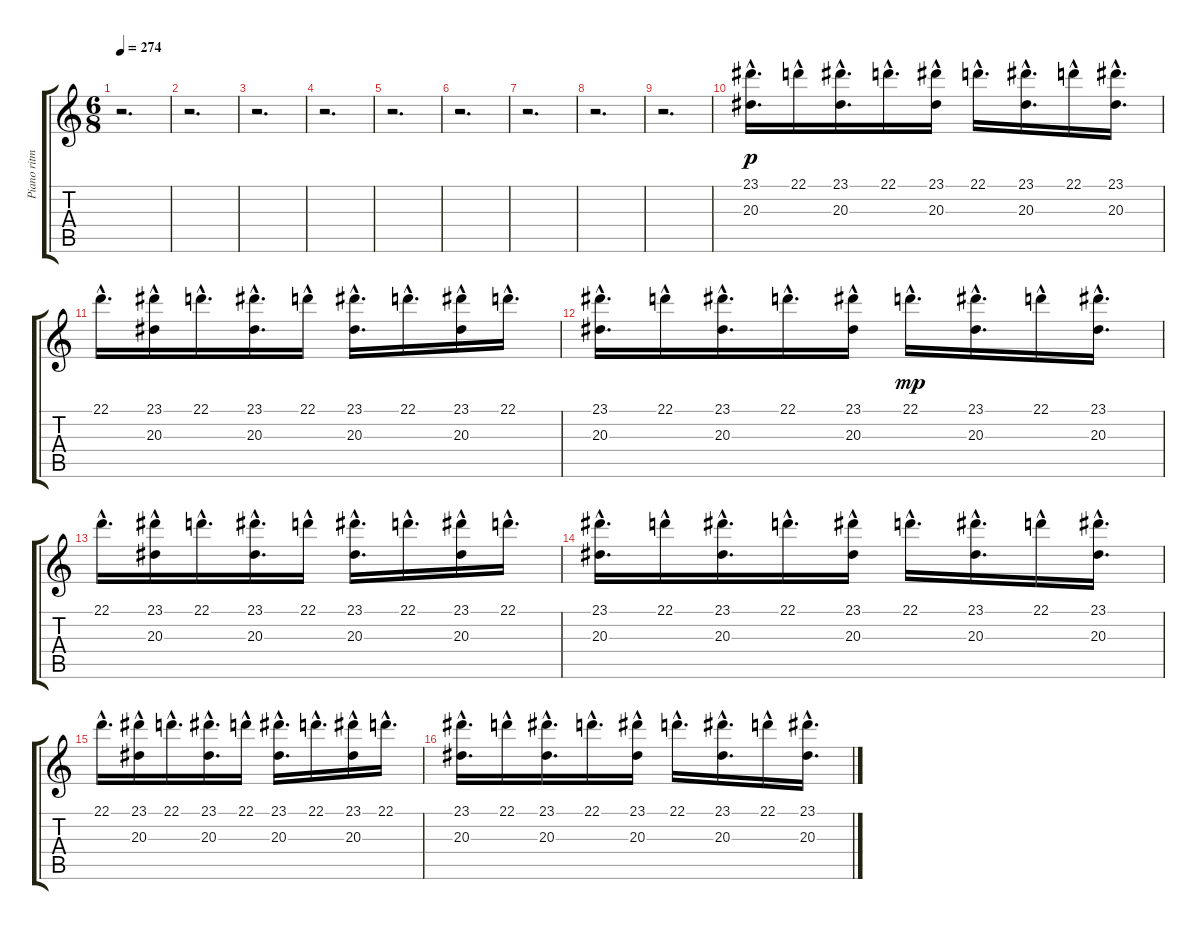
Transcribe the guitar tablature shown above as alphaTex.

\track ("Piano ritmo Base" "Piano ritm") {instrument acousticgrandpiano}
\staff {score tabs}
\tuning (E4 B3 G3 D3 A2 E2) {hide}
\ts (6 8)
\tempo 274
\clef g2
\ks c
r.2{d dy mf} |
r.2{d} |
r.2{d} |
r.2{d} |
r.2{d} |
r.2{d} |
r.2{d} |
r.2{d} |
r.2{d} |
(23.1{hac} 20.3{hac}).16{d dy p} 22.1{hac}.16 (23.1{hac} 20.3{hac}).16{d} 22.1{hac}.16{d} (23.1{hac} 20.3{hac}).16 22.1{hac}.16{d} (23.1{hac} 20.3{hac}).16{d} 22.1{hac}.16 (23.1{hac} 20.3{hac}).16{d} |
22.1{hac}.16{d} (23.1{hac} 20.3{hac}).16 22.1{hac}.16{d} (23.1{hac} 20.3{hac}).16{d} 22.1{hac}.16 (23.1{hac} 20.3{hac}).16{d} 22.1{hac}.16{d} (23.1{hac} 20.3{hac}).16 22.1{hac}.16{d} |
(23.1{hac} 20.3{hac}).16{d} 22.1{hac}.16 (23.1{hac} 20.3{hac}).16{d} 22.1{hac}.16{d} (23.1{hac} 20.3{hac}).16 22.1{hac}.16{d dy mp} (23.1{hac} 20.3{hac}).16{d} 22.1{hac}.16 (23.1{hac} 20.3{hac}).16{d} |
22.1{hac}.16{d} (23.1{hac} 20.3{hac}).16 22.1{hac}.16{d} (23.1{hac} 20.3{hac}).16{d} 22.1{hac}.16 (23.1{hac} 20.3{hac}).16{d} 22.1{hac}.16{d} (23.1{hac} 20.3{hac}).16 22.1{hac}.16{d} |
(23.1{hac} 20.3{hac}).16{d} 22.1{hac}.16 (23.1{hac} 20.3{hac}).16{d} 22.1{hac}.16{d} (23.1{hac} 20.3{hac}).16 22.1{hac}.16{d} (23.1{hac} 20.3{hac}).16{d} 22.1{hac}.16 (23.1{hac} 20.3{hac}).16{d} |
22.1{hac}.16{d} (23.1{hac} 20.3{hac}).16 22.1{hac}.16{d} (23.1{hac} 20.3{hac}).16{d} 22.1{hac}.16 (23.1{hac} 20.3{hac}).16{d} 22.1{hac}.16{d} (23.1{hac} 20.3{hac}).16 22.1{hac}.16{d} |
(23.1{hac} 20.3{hac}).16{d} 22.1{hac}.16 (23.1{hac} 20.3{hac}).16{d} 22.1{hac}.16{d} (23.1{hac} 20.3{hac}).16 22.1{hac}.16{d} (23.1{hac} 20.3{hac}).16{d} 22.1{hac}.16 (23.1{hac} 20.3{hac}).16{d}
